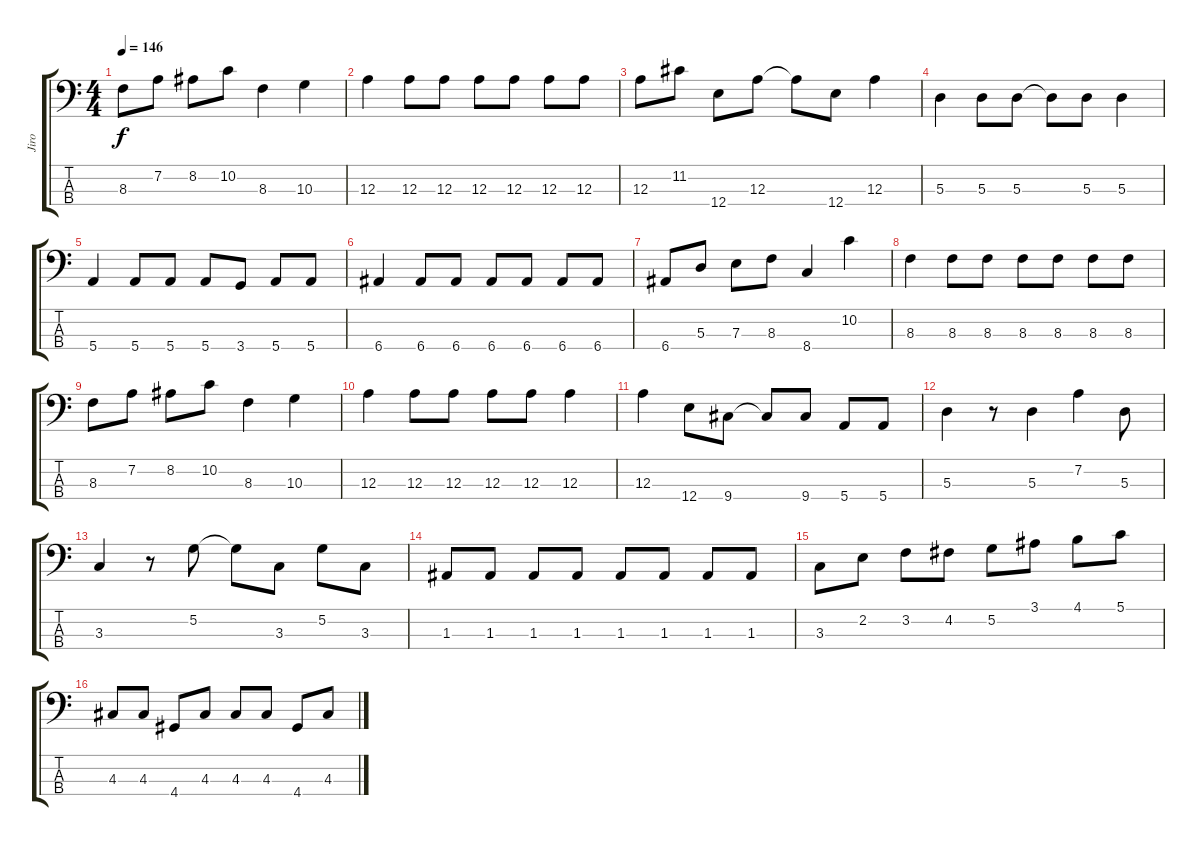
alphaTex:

\track ("Jiro" "Jiro") {instrument electricbasspick}
\staff {score tabs}
\tuning (G2 D2 A1 E1) {hide}
\ts (4 4)
\tempo 146
\clef f4
\ks c
8.3.8{dy f} 7.2.8 8.2.8 10.2.8 8.3.4 10.3.4 |
12.3.4 12.3.8 12.3.8 12.3.8 12.3.8 12.3.8 12.3.8 |
12.3.8 11.2.8 12.4.8 12.3.8 12.3{t}.8 12.4.8 12.3.4 |
5.3.4 5.3.8 5.3.8 5.3{t}.8 5.3.8 5.3.4 |
5.4.4 5.4.8 5.4.8 5.4.8 3.4.8 5.4.8 5.4.8 |
6.4.4 6.4.8 6.4.8 6.4.8 6.4.8 6.4.8 6.4.8 |
6.4.8 5.3.8 7.3.8 8.3.8 8.4.4 10.2.4 |
8.3.4 8.3.8 8.3.8 8.3.8 8.3.8 8.3.8 8.3.8 |
8.3.8 7.2.8 8.2.8 10.2.8 8.3.4 10.3.4 |
12.3.4 12.3.8 12.3.8 12.3.8 12.3.8 12.3.4 |
12.3.4 12.4.8 9.4.8 9.4{t}.8 9.4.8 5.4.8 5.4.8 |
5.3.4 r.8 5.3.4 7.2.4 5.3.8 |
3.3.4 r.8 5.2.8 5.2{t}.8 3.3.8 5.2.8 3.3.8 |
1.3.8 1.3.8 1.3.8 1.3.8 1.3.8 1.3.8 1.3.8 1.3.8 |
3.3.8 2.2.8 3.2.8 4.2.8 5.2.8 3.1.8 4.1.8 5.1.8 |
4.3.8 4.3.8 4.4.8 4.3.8 4.3.8 4.3.8 4.4.8 4.3.8
